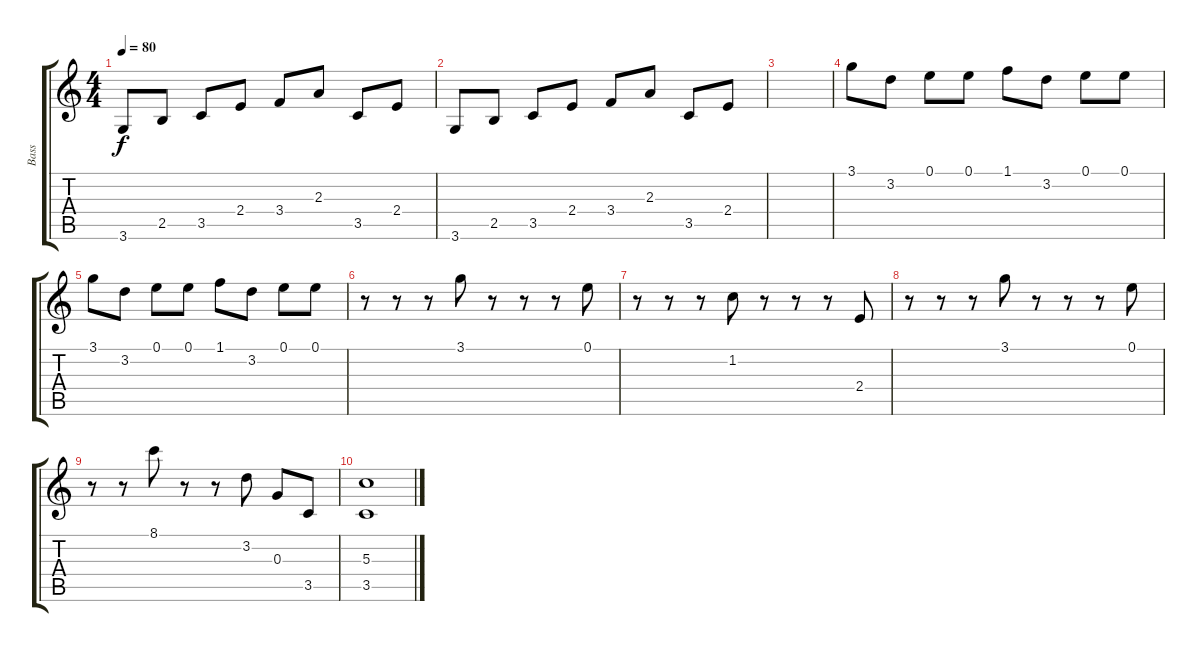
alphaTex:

\track ("Bass" "Bass") {instrument slapbass1}
\staff {score tabs}
\tuning (E4 B3 G3 D3 A2 E2) {hide}
\ts (4 4)
\tempo 80
\clef g2
\ks c
3.6.8{dy f} 2.5.8 3.5.8 2.4.8 3.4.8 2.3.8 3.5.8 2.4.8 |
3.6.8 2.5.8 3.5.8 2.4.8 3.4.8 2.3.8 3.5.8 2.4.8 |
|
3.1.8 3.2.8 0.1.8 0.1.8 1.1.8 3.2.8 0.1.8 0.1.8 |
3.1.8 3.2.8 0.1.8 0.1.8 1.1.8 3.2.8 0.1.8 0.1.8 |
r.8{instrument electricbasspick} r.8 r.8 3.1.8 r.8 r.8 r.8 0.1.8 |
r.8 r.8 r.8 1.2.8 r.8 r.8 r.8 2.4.8 |
r.8{instrument electricbasspick} r.8 r.8 3.1.8 r.8 r.8 r.8 0.1.8 |
r.8 r.8 8.1.8 r.8 r.8 3.2.8 0.3.8 3.5.8 |
(5.3 3.5).1
